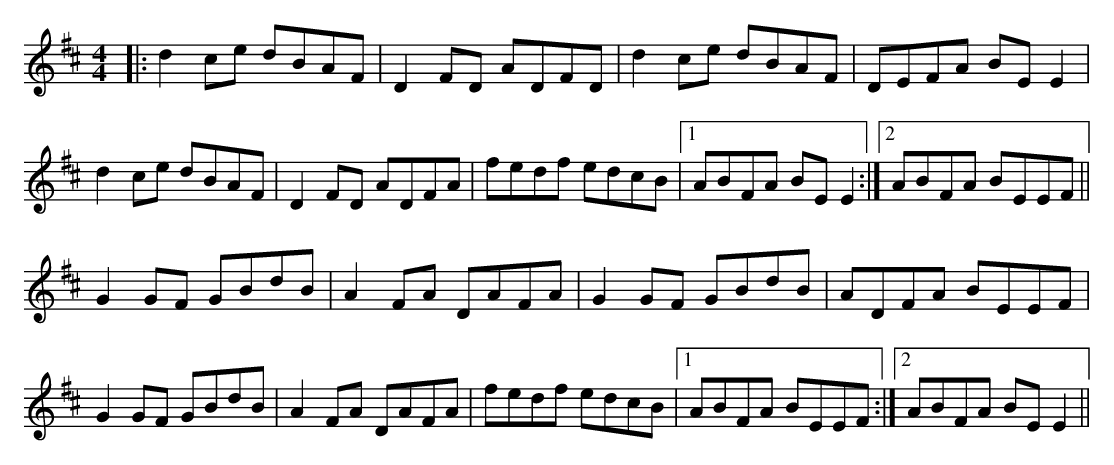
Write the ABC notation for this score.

X:1
M:4/4
K:D
|:d2 ce dBAF|D2 FD ADFD|d2 ce dBAF|DEFA BE E2|
d2 ce dBAF|D2 FD ADFA|fedf edcB|1 ABFA BE E2:|2 ABFA BEEF||
G2 GF GBdB|A2 FA DAFA|G2 GF GBdB|ADFA BEEF|
G2 GF GBdB|A2 FA DAFA|fedf edcB|1 ABFA BEEF:|2 ABFA BE E2||
